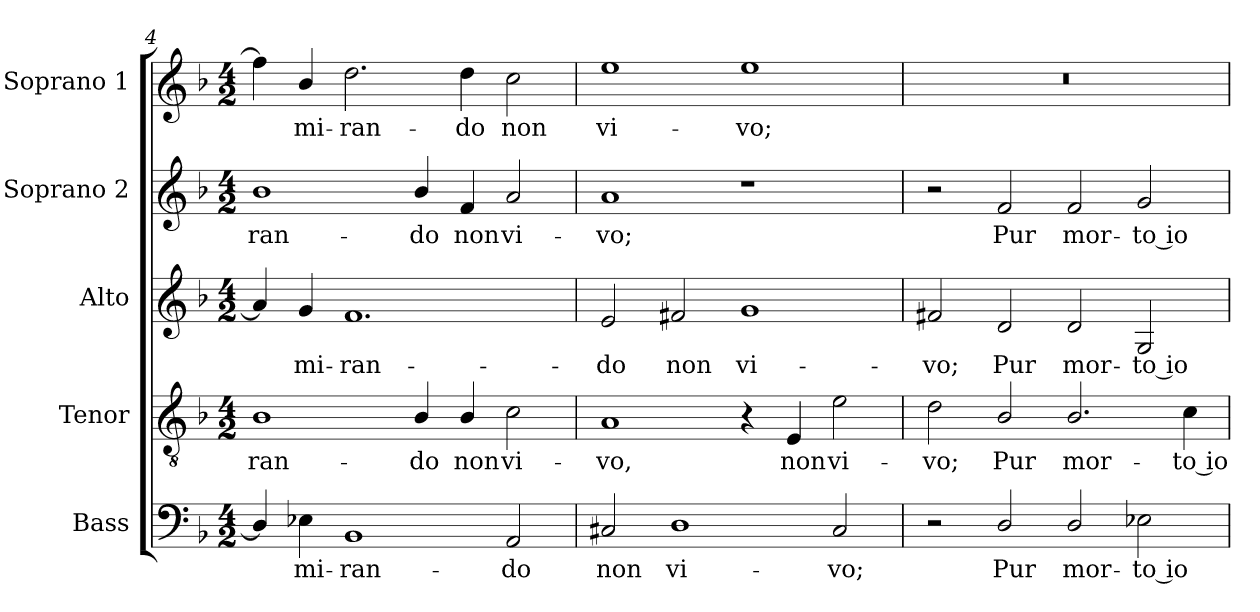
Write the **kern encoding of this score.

**kern	**text	**kern	**text	**kern	**text	**kern	**text	**kern	**text
*part5	*part5	*part4	*part4	*part3	*part3	*part2	*part2	*part1	*part1
*staff5	*staff5	*staff4	*staff4	*staff3	*staff3	*staff2	*staff2	*staff1	*staff1
*I"Bass	*	*I"Tenor	*	*I"Alto	*	*I"Soprano 2	*	*I"Soprano 1	*
*I'B	*	*I'T	*	*I'A	*	*I'S2	*	*I'S1	*
!!LO:LB:g=z
*clefF4	*	*clefGv2	*	*clefG2	*	*clefG2	*	*clefG2	*
*	*	*ITrd7c12	*	*	*	*	*	*	*
*k[b-]	*	*k[b-]	*	*k[b-]	*	*k[b-]	*	*k[b-]	*
*F:	*	*F:	*	*F:	*	*F:	*	*F:	*
*M4/2	*	*M4/2	*	*M4/2	*	*M4/2	*	*M4/2	*
=4	=4	=4	=4	=4	=4	=4	=4	=4	=4
!	!	!	!LO:LY:b:color=#000000	!	!	!	!	!	!
!	!	!	!	!	!	!	!LO:LY:b:color=#000000	!	!
4Di/]	.	1BB-i	-ran-	4ai/]	.	1b-i	-ran-	4ffi\]	.
!	!LO:LY:b:color=#000000	!	!	!	!	!	!	!	!
!	!	!	!	!	!LO:LY:b:color=#000000	!	!	!	!
!	!	!	!	!	!	!	!	!	!LO:LY:b:color=#000000
4E-Xi\	mi-	.	.	4gi/	mi-	.	.	4b-i/	mi-
!	!LO:LY:b:color=#000000	!	!	!	!	!	!	!	!
!	!	!	!	!	!LO:LY:b:color=#000000	!	!	!	!
!	!	!	!	!	!	!	!	!	!LO:LY:b:color=#000000
1BB-i	-ran-	.	.	1.fi	-ran-	.	.	2.ddi\	-ran-
!	!	!	!LO:LY:b:color=#000000	!	!	!	!	!	!
!	!	!	!	!	!	!	!LO:LY:b:color=#000000	!	!
.	.	4BB-i/	-do	.	.	4b-i/	-do	.	.
!	!	!	!LO:LY:b:color=#000000	!	!	!	!	!	!
!	!	!	!	!	!	!	!LO:LY:b:color=#000000	!	!
!	!	!	!	!	!	!	!	!	!LO:LY:b:color=#000000
.	.	4BB-i/	non	.	.	4fi/	non	4ddi\	-do
!	!LO:LY:b:color=#000000	!	!	!	!	!	!	!	!
!	!	!	!LO:LY:b:color=#000000	!	!	!	!	!	!
!	!	!	!	!	!	!	!LO:LY:b:color=#000000	!	!
!	!	!	!	!	!	!	!	!	!LO:LY:b:color=#000000
2AAi/	-do	2Ci\	vi-	.	.	2ai/	vi-	2cci\	non
=5	=5	=5	=5	=5	=5	=5	=5	=5	=5
!	!LO:LY:b:color=#000000	!	!	!	!	!	!	!	!
!	!	!	!LO:LY:b:color=#000000	!	!	!	!	!	!
!	!	!	!	!	!LO:LY:b:color=#000000	!	!	!	!
!	!	!	!	!	!	!	!LO:LY:b:color=#000000	!	!
!	!	!	!	!	!	!	!	!	!LO:LY:b:color=#000000
2C#Xi/	non	1AAi	-vo,	2ei/	-do	1ai	-vo;	1eei	vi-
!	!LO:LY:b:color=#000000	!	!	!	!	!	!	!	!
!	!	!	!	!	!LO:LY:b:color=#000000	!	!	!	!
1Di	vi-	.	.	2f#Xi/	non	.	.	.	.
!	!	!	!	!	!LO:LY:b:color=#000000	!	!	!	!
!	!	!	!	!	!	!	!	!	!LO:LY:b:color=#000000
.	.	4r	.	1gi	vi-	1r	.	1eei	-vo;
!	!	!	!LO:LY:b:color=#000000	!	!	!	!	!	!
.	.	4EEi/	non	.	.	.	.	.	.
!	!LO:LY:b:color=#000000	!	!	!	!	!	!	!	!
!	!	!	!LO:LY:b:color=#000000	!	!	!	!	!	!
2C#i/	-vo;	2Ei\	vi-	.	.	.	.	.	.
=6	=6	=6	=6	=6	=6	=6	=6	=6	=6
!	!	!	!LO:LY:b:color=#000000	!	!	!	!	!	!
!	!	!	!	!	!LO:LY:b:color=#000000	!	!	!LO:N:vis=1	!
2r	.	2Di\	-vo;	2f#Xi/	-vo;	2r	.	0r	.
!	!LO:LY:b:color=#000000	!	!	!	!	!	!	!	!
!	!	!	!LO:LY:b:color=#000000	!	!	!	!	!	!
!	!	!	!	!	!LO:LY:b:color=#000000	!	!	!	!
!	!	!	!	!	!	!	!LO:LY:b:color=#000000	!	!
2Di/	Pur	2BB-i/	Pur	2di/	Pur	2fi/	Pur	.	.
!	!LO:LY:b:color=#000000	!	!	!	!	!	!	!	!
!	!	!	!LO:LY:b:color=#000000	!	!	!	!	!	!
!	!	!	!	!	!LO:LY:b:color=#000000	!	!	!	!
!	!	!	!	!	!	!	!LO:LY:b:color=#000000	!	!
2Di/	mor-	2.BB-i/	mor-	2di/	mor-	2fi/	mor-	.	.
!	!LO:LY:b:color=#000000	!	!	!	!	!	!	!	!
!	!	!	!	!	!LO:LY:b:color=#000000	!	!	!	!
!	!	!	!	!	!	!	!LO:LY:b:color=#000000	!	!
2E-Xi\	-to io	.	.	2Gi/	-to io	2gi/	-to io	.	.
!	!	!	!LO:LY:b:color=#000000	!	!	!	!	!	!
.	.	4Ci\	-to io	.	.	.	.	.	.
=	=	=	=	=	=	=	=	=	=
*-	*-	*-	*-	*-	*-	*-	*-	*-	*-
